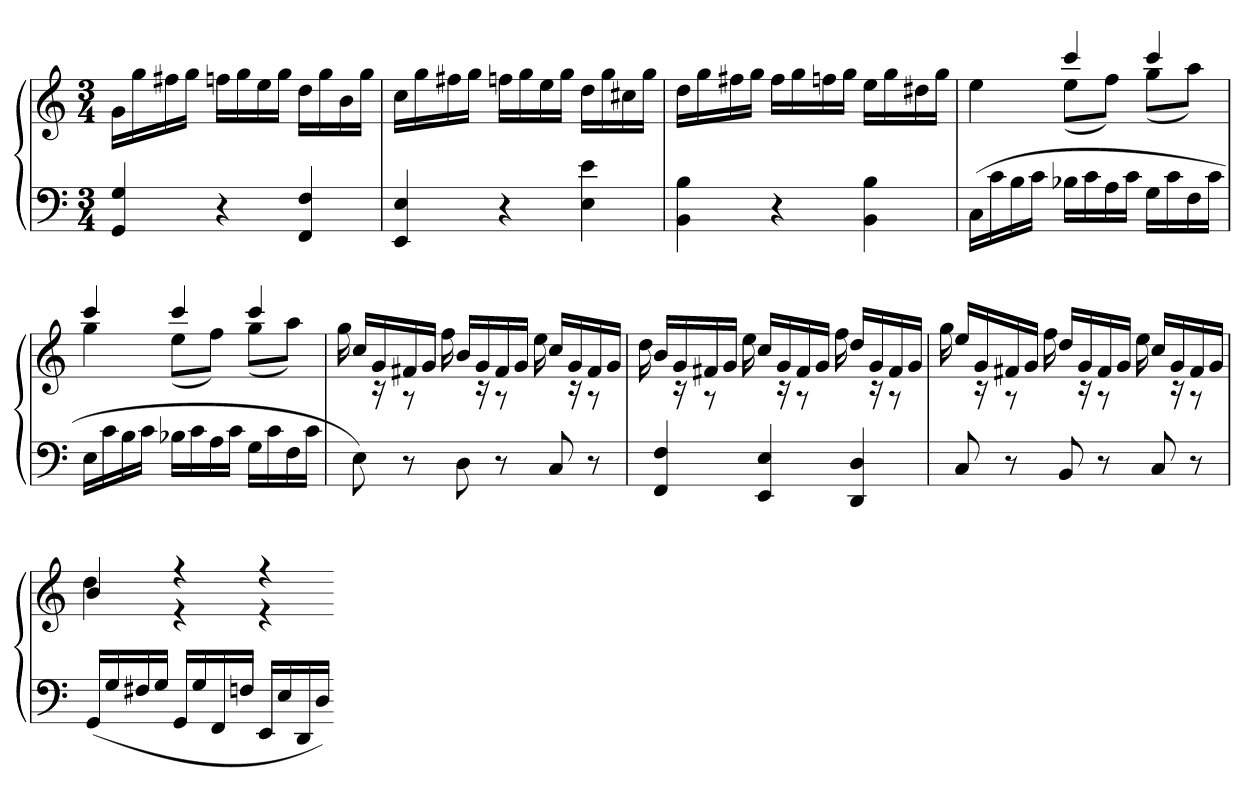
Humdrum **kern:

**kern	**kern
*part1	*part1
*staff2	*staff1
*clefF4	*clefG2
*k[]	*k[]
*M3/4	*M3/4
=	=
4GG 4G	16gLL
.	16gg
.	16ff#X
.	16ggJJ
4r	16ffnLL
.	16gg
.	16ee
.	16ggJJ
4FF 4F	16ddLL
.	16gg
.	16b
.	16ggJJ
=	=
4EE 4E	16ccLL
.	16gg
.	16ff#X
.	16ggJJ
4r	16ffnLL
.	16gg
.	16ee
.	16ggJJ
4E 4e	16ddLL
.	16gg
.	16cc#X
.	16ggJJ
=	=
4BB 4B	16ddLL
.	16gg
.	16ff#X
.	16ggJJ
4r	16ff#LL
.	16gg
.	16ffn
.	16ggJJ
4BB 4B	16eeLL
.	16gg
.	16dd#X
.	16ggJJ
=	=
*	*^
(16CLL	4ee	4ryy
16c	.	.
16B	.	.
16cJJ	.	.
16B-XLL	4ccc	(8eeL
16c	.	.
16A	.	8ffJ)
16cJJ	.	.
16GLL	4ccc	(8ggL
16c	.	.
16F	.	8aaJ)
16cJJ	.	.
=	=	=
16ELL	4ccc	4gg
16c	.	.
16B	.	.
16cJJ	.	.
16B-XLL	4ccc	(8eeL
16c	.	.
16A	.	8ffJ)
16cJJ	.	.
16GLL	4ccc	(8ggL
16c	.	.
16F	.	8aaJ)
16cJJ	.	.
=	=	=
8E)	16ccLL	16gg
.	16g	16r
8r	16f#X	8r
.	16gJJ	.
8D	16bLL	16ff
.	16g	16r
8r	16f#	8r
.	16gJJ	.
8C	16ccLL	16ee
.	16g	16r
8r	16f#	8r
.	16gJJ	.
=	=	=
4FF 4F	16bLL	16dd
.	16g	16r
.	16f#X	8r
.	16gJJ	.
4EE 4E	16ccLL	16ee
.	16g	16r
.	16f#	8r
.	16gJJ	.
4DD 4D	16ddLL	16ff
.	16g	16r
.	16f#	8r
.	16gJJ	.
=	=	=
8C	16eeLL	16gg
.	16g	16r
8r	16f#X	8r
.	16gJJ	.
8BB	16ddLL	16ff
.	16g	16r
8r	16f#	8r
.	16gJJ	.
8C	16ccLL	16ee
.	16g	16r
8r	16f#	8r
.	16gJJ	.
=	=	=
(16GGLL	4b	4dd
16G	.	.
16F#X	.	.
16GJJ	.	.
16GGLL	4r	4r
16G	.	.
16FF	.	.
16FnJJ	.	.
16EELL	4r	4r
16E	.	.
16DD	.	.
16DJJ)	.	.
*	*v	*v
=-	=-
*-	*-
